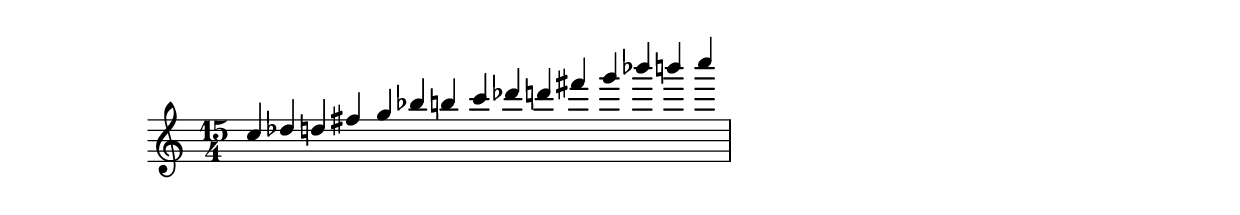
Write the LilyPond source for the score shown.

\version "2.18.2" \score { \new Staff << \new Voice { \set midiInstrument = #"piano" \voiceOne
 \key c \major \time 15/4
\override Voice.TextScript.font-size = #-4
 { c'' des'' d'' fis'' g'' bes'' b'' c''' des''' d''' fis''' g''' bes''' b''' c''''  } 
 } >> \layout { } \midi { \context { \Staff \remove "Staff_performer" }
\context { \Voice \consists "Staff_performer" } \tempo 2 = 60 } }
\paper{oddHeaderMarkup = ##f oddFooterMarkup = ##f}
